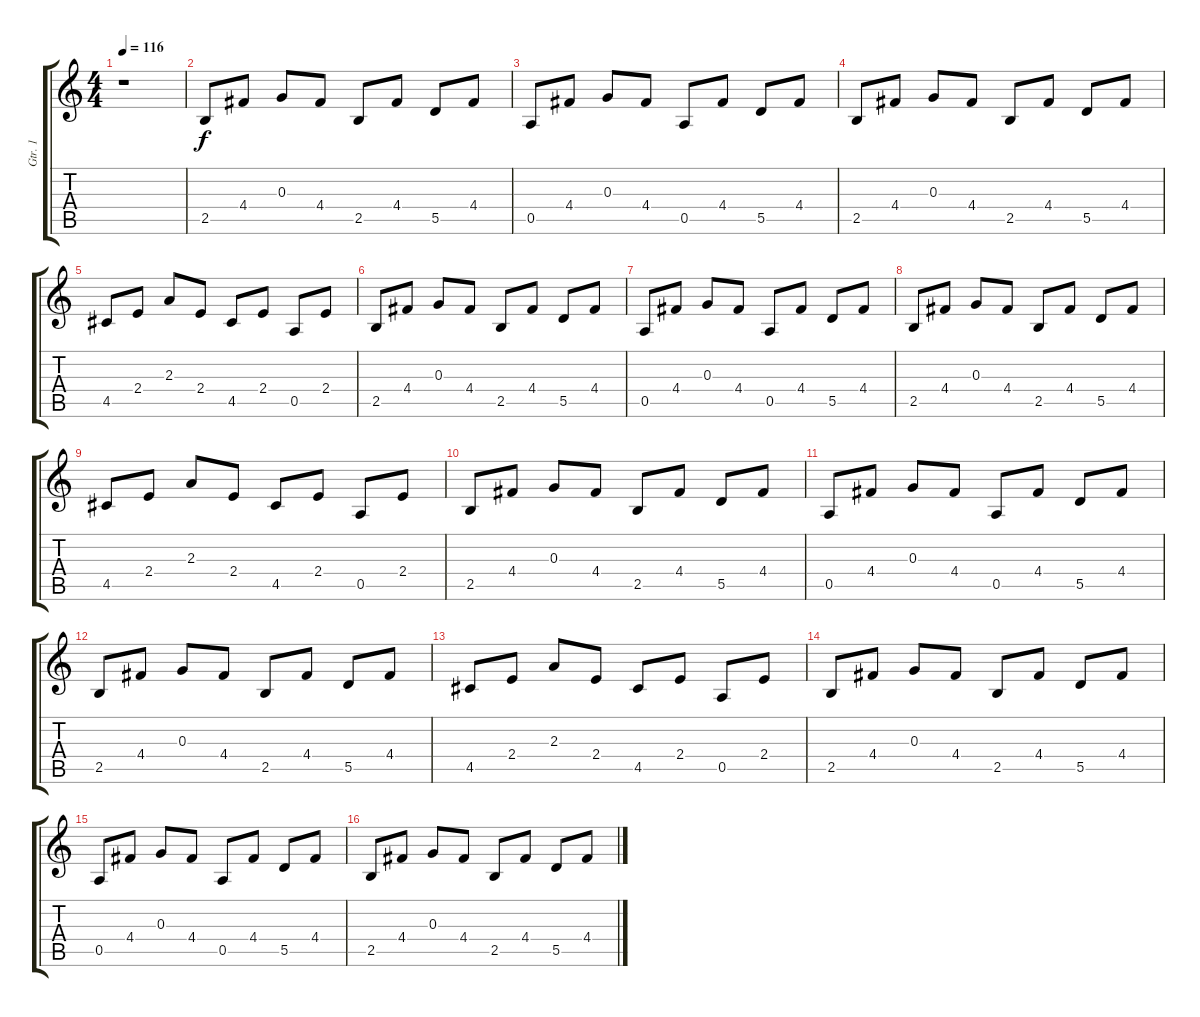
\track ("Gtr. 1" "Gtr. 1") {instrument acousticguitarsteel}
\staff {score tabs}
\tuning (E4 B3 G3 D3 A2 E2) {hide}
\ts (4 4)
\tempo 116
\clef g2
\ks c
r.1{dy f instrument acousticguitarsteel} |
2.5.8 4.4.8 0.3.8 4.4.8 2.5.8 4.4.8 5.5.8 4.4.8 |
0.5.8 4.4.8 0.3.8 4.4.8 0.5.8 4.4.8 5.5.8 4.4.8 |
2.5.8 4.4.8 0.3.8 4.4.8 2.5.8 4.4.8 5.5.8 4.4.8 |
4.5.8 2.4.8 2.3.8 2.4.8 4.5.8 2.4.8 0.5.8 2.4.8 |
2.5.8 4.4.8 0.3.8 4.4.8 2.5.8 4.4.8 5.5.8 4.4.8 |
0.5.8 4.4.8 0.3.8 4.4.8 0.5.8 4.4.8 5.5.8 4.4.8 |
2.5.8 4.4.8 0.3.8 4.4.8 2.5.8 4.4.8 5.5.8 4.4.8 |
4.5.8 2.4.8 2.3.8 2.4.8 4.5.8 2.4.8 0.5.8 2.4.8 |
2.5.8 4.4.8 0.3.8 4.4.8 2.5.8 4.4.8 5.5.8 4.4.8 |
0.5.8 4.4.8 0.3.8 4.4.8 0.5.8 4.4.8 5.5.8 4.4.8 |
2.5.8 4.4.8 0.3.8 4.4.8 2.5.8 4.4.8 5.5.8 4.4.8 |
4.5.8 2.4.8 2.3.8 2.4.8 4.5.8 2.4.8 0.5.8 2.4.8 |
2.5.8 4.4.8 0.3.8 4.4.8 2.5.8 4.4.8 5.5.8 4.4.8 |
0.5.8 4.4.8 0.3.8 4.4.8 0.5.8 4.4.8 5.5.8 4.4.8 |
2.5.8 4.4.8 0.3.8 4.4.8 2.5.8 4.4.8 5.5.8 4.4.8
